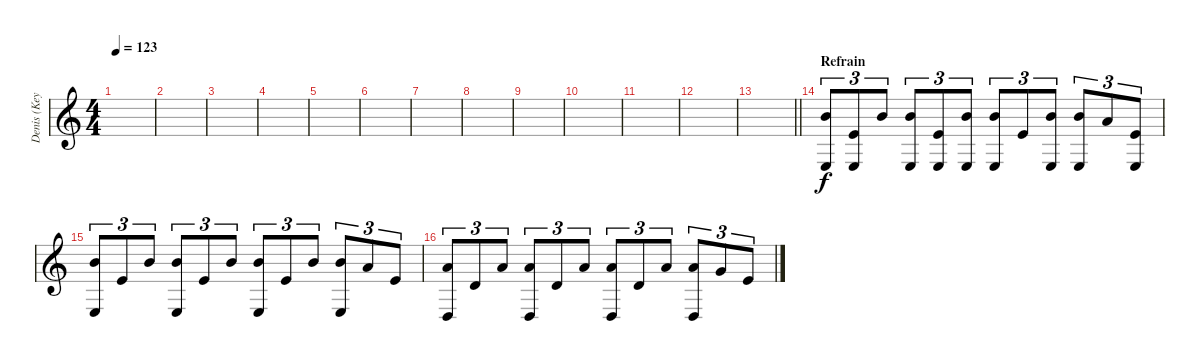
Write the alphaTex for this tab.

\track ("Denis (Keyboard)" "Denis (Key") {instrument synthstrings2}
\staff {score}
\tuning (E4 B3 G3 D3 A2 B1) {hide}
\ts (4 4)
\tempo 123
\clef g2
\ks c
|
|
|
|
|
|
|
|
|
|
|
|
\barLineRight lightlight
|
\section ("" "Refrain")
(7.1 7.5).8{tu (3 2) dy f instrument brightacousticpiano} (0.1 7.5).8{tu (3 2)} 7.1.8{tu (3 2)} (7.1 7.5).8{tu (3 2)} (0.1 7.5).8{tu (3 2)} (7.1 7.5).8{tu (3 2)} (7.1 7.5).8{tu (3 2)} 0.1.8{tu (3 2)} (7.1 7.5).8{tu (3 2)} (7.1 7.5).8{tu (3 2)} 5.1.8{tu (3 2)} (0.1 7.5).8{tu (3 2)} |
(7.1 7.5).8{tu (3 2)} 0.1.8{tu (3 2)} 7.1.8{tu (3 2)} (7.1 7.5).8{tu (3 2)} 0.1.8{tu (3 2)} 7.1.8{tu (3 2)} (7.1 7.5).8{tu (3 2)} 0.1.8{tu (3 2)} 7.1.8{tu (3 2)} (7.1 7.5).8{tu (3 2)} 5.1.8{tu (3 2)} 5.2.8{tu (3 2)} |
(5.1 5.5).8{tu (3 2)} 3.2.8{tu (3 2)} 5.1.8{tu (3 2)} (5.1 5.5).8{tu (3 2)} 3.2.8{tu (3 2)} 5.1.8{tu (3 2)} (5.1 5.5).8{tu (3 2)} 3.2.8{tu (3 2)} 5.1.8{tu (3 2)} (5.1 5.5).8{tu (3 2)} 3.1.8{tu (3 2)} 0.1.8{tu (3 2)}
